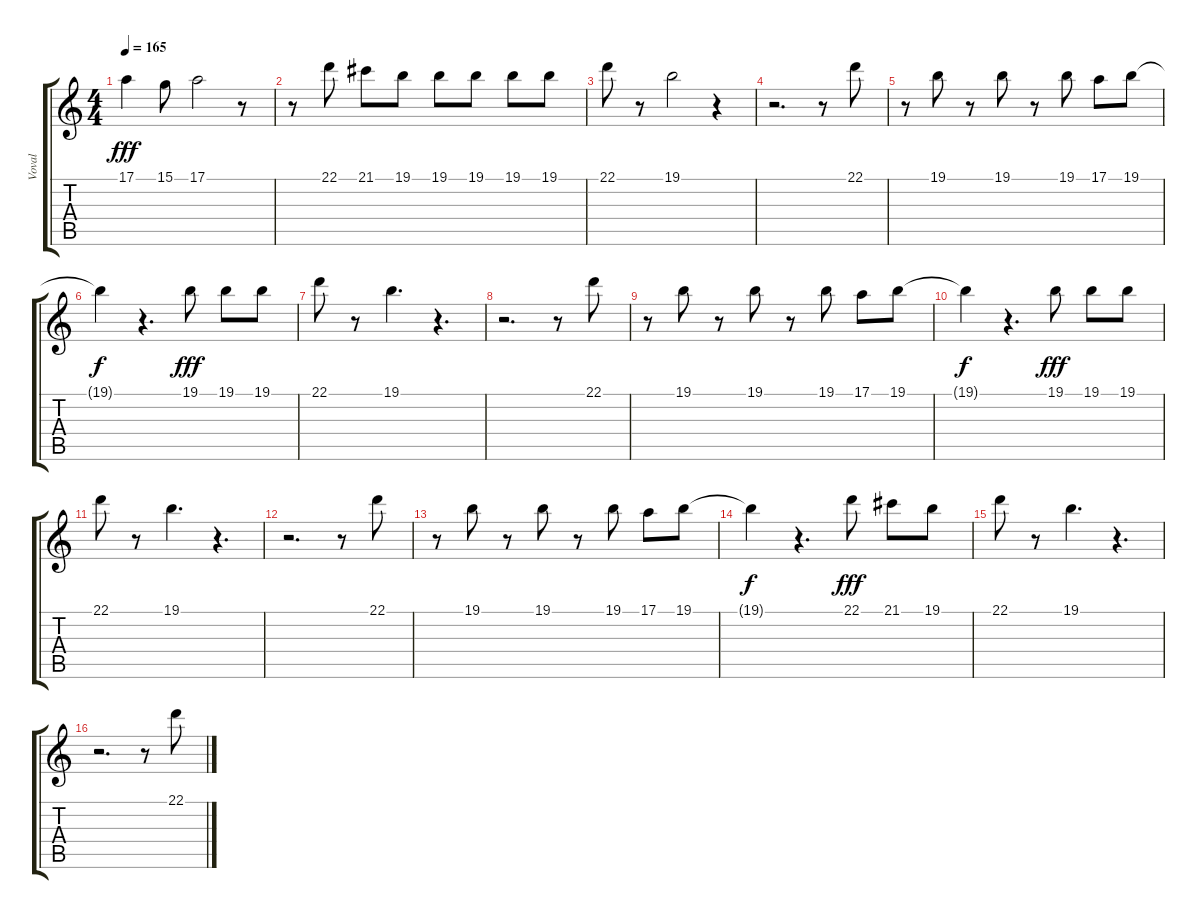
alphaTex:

\track ("Voval" "Voval") {instrument altosax}
\staff {score tabs}
\tuning (E4 B3 G3 D3 A2 E2) {hide}
\ts (4 4)
\tempo 165
\clef g2
\ks c
17.1.4{dy fff} 15.1.8 17.1.2 r.8 |
r.8 22.1.8 21.1.8 19.1.8 19.1.8 19.1.8 19.1.8 19.1.8 |
22.1.8 r.8 19.1.2 r.4 |
r.2{d} r.8 22.1.8 |
r.8 19.1.8 r.8 19.1.8 r.8 19.1.8 17.1.8 19.1.8 |
19.1{t}.4{dy f} r.4{d} 19.1.8{dy fff} 19.1.8 19.1.8 |
22.1.8 r.8 19.1.4{d} r.4{d} |
r.2{d} r.8 22.1.8 |
r.8 19.1.8 r.8 19.1.8 r.8 19.1.8 17.1.8 19.1.8 |
19.1{t}.4{dy f} r.4{d} 19.1.8{dy fff} 19.1.8 19.1.8 |
22.1.8 r.8 19.1.4{d} r.4{d} |
r.2{d} r.8 22.1.8 |
r.8 19.1.8 r.8 19.1.8 r.8 19.1.8 17.1.8 19.1.8 |
19.1{t}.4{dy f} r.4{d} 22.1.8{dy fff} 21.1.8 19.1.8 |
22.1.8 r.8 19.1.4{d} r.4{d} |
r.2{d} r.8 22.1.8
